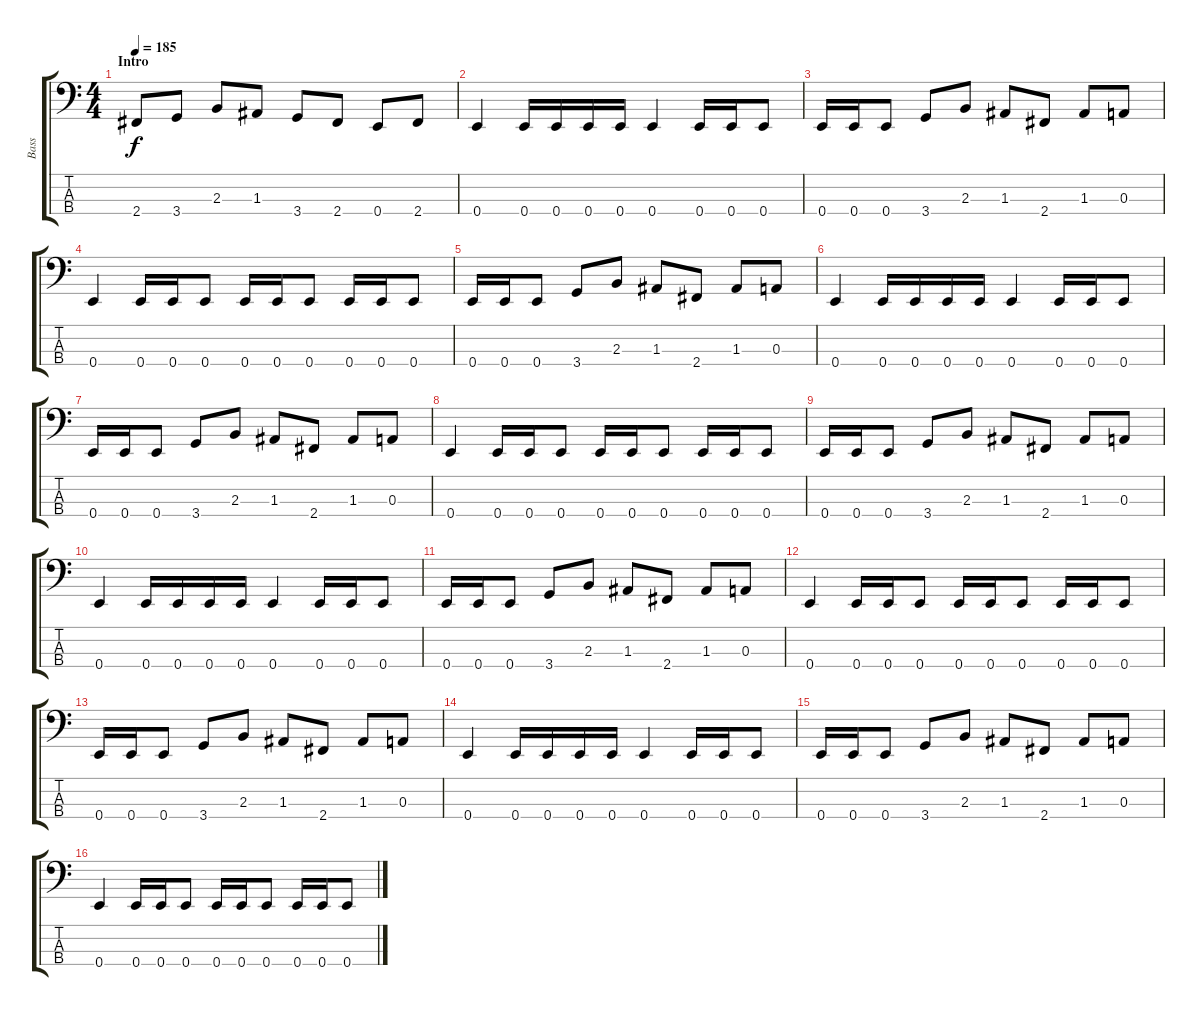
\track ("Bass" "Bass") {instrument electricbasspick}
\staff {score tabs}
\tuning (G2 D2 A1 E1) {hide}
\ts (4 4)
\section ("" "Intro")
\tempo 185
\clef f4
\ks c
2.4.8{dy f instrument electricbasspick} 3.4.8 2.3.8 1.3.8 3.4.8 2.4.8 0.4.8 2.4.8 |
0.4.4 0.4.16 0.4.16 0.4.16 0.4.16 0.4.4 0.4.16 0.4.16 0.4.8 |
0.4.16 0.4.16 0.4.8 3.4.8 2.3.8 1.3.8 2.4.8 1.3.8 0.3.8 |
0.4.4 0.4.16 0.4.16 0.4.8 0.4.16 0.4.16 0.4.8 0.4.16 0.4.16 0.4.8 |
0.4.16 0.4.16 0.4.8 3.4.8 2.3.8 1.3.8 2.4.8 1.3.8 0.3.8 |
0.4.4 0.4.16 0.4.16 0.4.16 0.4.16 0.4.4 0.4.16 0.4.16 0.4.8 |
0.4.16 0.4.16 0.4.8 3.4.8 2.3.8 1.3.8 2.4.8 1.3.8 0.3.8 |
0.4.4 0.4.16 0.4.16 0.4.8 0.4.16 0.4.16 0.4.8 0.4.16 0.4.16 0.4.8 |
0.4.16 0.4.16 0.4.8 3.4.8 2.3.8 1.3.8 2.4.8 1.3.8 0.3.8 |
0.4.4 0.4.16 0.4.16 0.4.16 0.4.16 0.4.4 0.4.16 0.4.16 0.4.8 |
0.4.16 0.4.16 0.4.8 3.4.8 2.3.8 1.3.8 2.4.8 1.3.8 0.3.8 |
0.4.4 0.4.16 0.4.16 0.4.8 0.4.16 0.4.16 0.4.8 0.4.16 0.4.16 0.4.8 |
0.4.16 0.4.16 0.4.8 3.4.8 2.3.8 1.3.8 2.4.8 1.3.8 0.3.8 |
0.4.4 0.4.16 0.4.16 0.4.16 0.4.16 0.4.4 0.4.16 0.4.16 0.4.8 |
0.4.16 0.4.16 0.4.8 3.4.8 2.3.8 1.3.8 2.4.8 1.3.8 0.3.8 |
0.4.4 0.4.16 0.4.16 0.4.8 0.4.16 0.4.16 0.4.8 0.4.16 0.4.16 0.4.8
